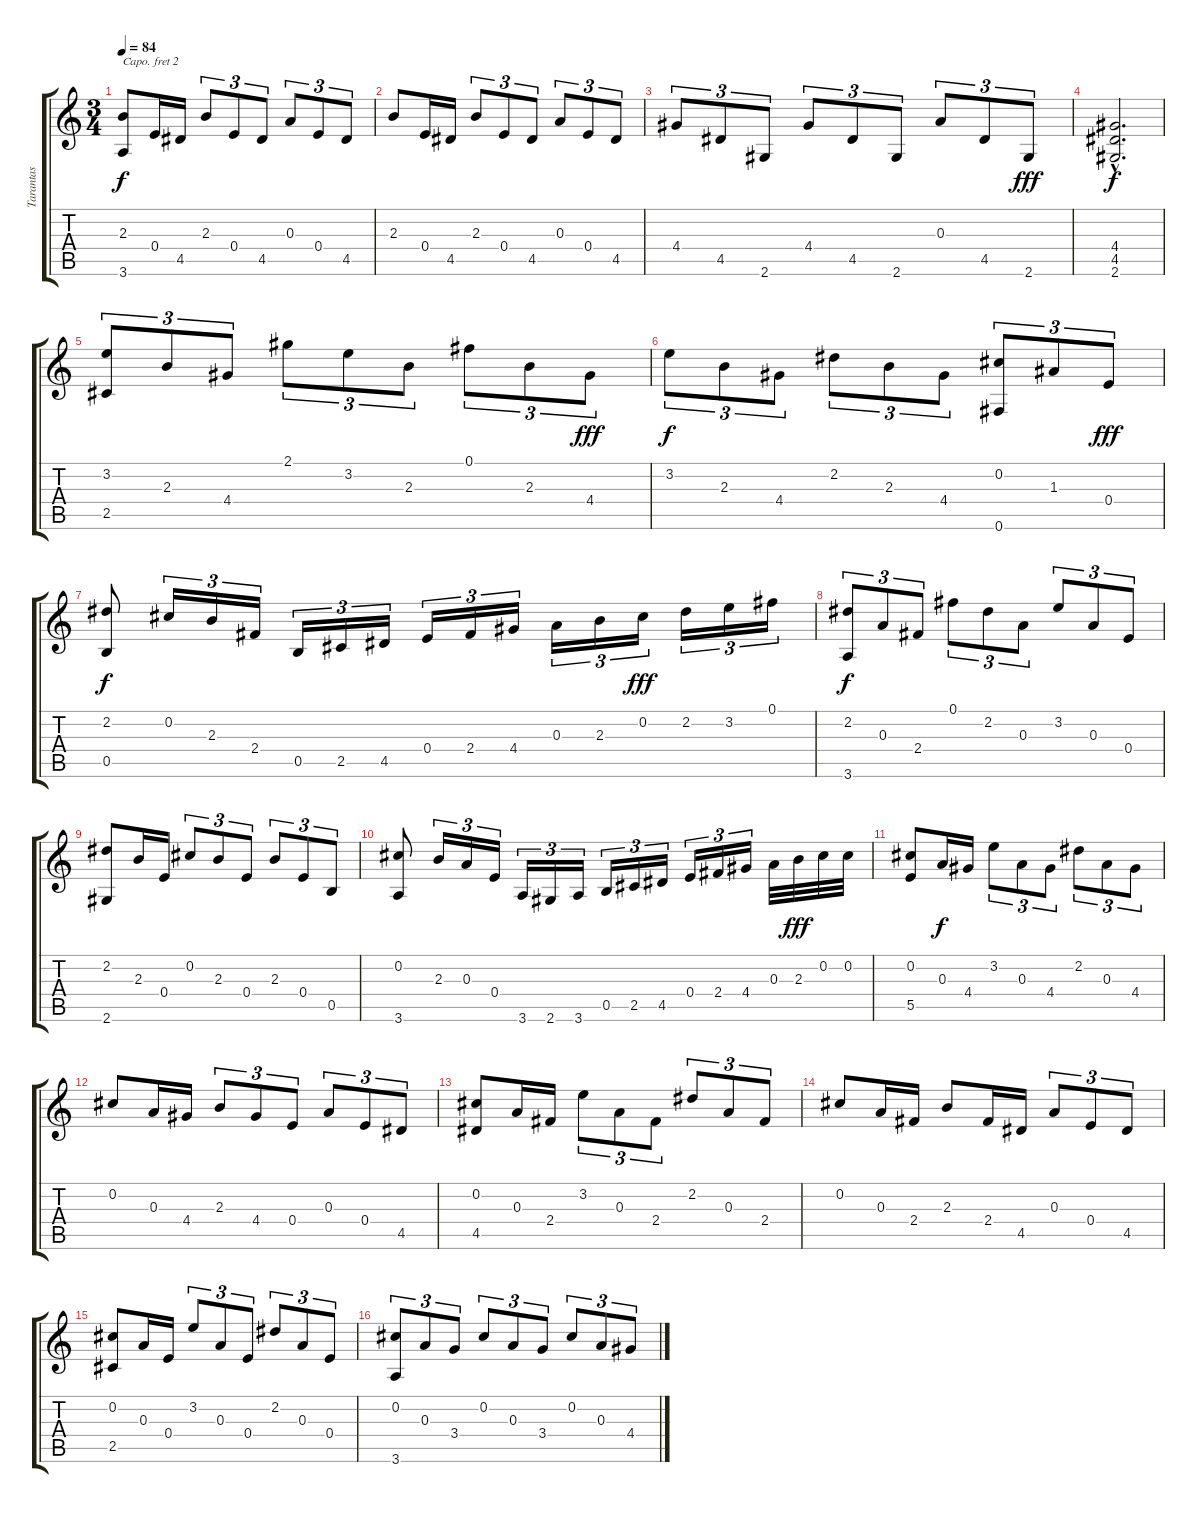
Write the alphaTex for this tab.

\track ("Tarantas" "Tarantas") {instrument acousticguitarnylon}
\staff {score tabs}
\capo 2
\tuning (E4 B3 G3 D3 A2 E2) {hide}
\ts (3 4)
\tempo 84
\clef g2
\ks c
(2.3 3.6).8{dy f} 0.4.16 4.5.16 2.3.8{tu (3 2)} 0.4.8{tu (3 2)} 4.5.8{tu (3 2)} 0.3.8{tu (3 2)} 0.4.8{tu (3 2)} 4.5.8{tu (3 2)} |
2.3.8 0.4.16 4.5.16 2.3.8{tu (3 2)} 0.4.8{tu (3 2)} 4.5.8{tu (3 2)} 0.3.8{tu (3 2)} 0.4.8{tu (3 2)} 4.5.8{tu (3 2)} |
4.4.8{tu (3 2)} 4.5.8{tu (3 2)} 2.6.8{tu (3 2)} 4.4.8{tu (3 2)} 4.5.8{tu (3 2)} 2.6.8{tu (3 2)} 0.3.8{tu (3 2)} 4.5.8{tu (3 2)} 2.6.8{tu (3 2) dy fff} |
(4.4{hac} 4.5{hac} 2.6{hac}).2{d dy f} |
(3.2 2.5).8{tu (3 2)} 2.3.8{tu (3 2)} 4.4.8{tu (3 2)} 2.1.8{tu (3 2)} 3.2.8{tu (3 2)} 2.3.8{tu (3 2)} 0.1.8{tu (3 2)} 2.3.8{tu (3 2)} 4.4.8{tu (3 2) dy fff} |
3.2.8{tu (3 2) dy f} 2.3.8{tu (3 2)} 4.4.8{tu (3 2)} 2.2.8{tu (3 2)} 2.3.8{tu (3 2)} 4.4.8{tu (3 2)} (0.2 0.6).8{tu (3 2)} 1.3.8{tu (3 2)} 0.4.8{tu (3 2) dy fff} |
(2.2 0.5).8{dy f} 0.2.16{tu (3 2)} 2.3.16{tu (3 2)} 2.4.16{tu (3 2)} 0.5.16{tu (3 2)} 2.5.16{tu (3 2)} 4.5.16{tu (3 2)} 0.4.16{tu (3 2)} 2.4.16{tu (3 2)} 4.4.16{tu (3 2)} 0.3.16{tu (3 2)} 2.3.16{tu (3 2)} 0.2.16{tu (3 2) dy fff} 2.2.16{tu (3 2)} 3.2.16{tu (3 2)} 0.1.16{tu (3 2)} |
(2.2 3.6).8{tu (3 2) dy f} 0.3.8{tu (3 2)} 2.4.8{tu (3 2)} 0.1.8{tu (3 2)} 2.2.8{tu (3 2)} 0.3.8{tu (3 2)} 3.2.8{tu (3 2)} 0.3.8{tu (3 2)} 0.4.8{tu (3 2)} |
(2.2 2.6).8 2.3.16 0.4.16 0.2.8{tu (3 2)} 2.3.8{tu (3 2)} 0.4.8{tu (3 2)} 2.3.8{tu (3 2)} 0.4.8{tu (3 2)} 0.5.8{tu (3 2)} |
(0.2 3.6).8 2.3.16{tu (3 2)} 0.3.16{tu (3 2)} 0.4.16{tu (3 2)} 3.6.16{tu (3 2)} 2.6.16{tu (3 2)} 3.6.16{tu (3 2)} 0.5.16{tu (3 2)} 2.5.16{tu (3 2)} 4.5.16{tu (3 2)} 0.4.16{tu (3 2)} 2.4.16{tu (3 2)} 4.4.16{tu (3 2)} 0.3.32 2.3.32{dy fff} 0.2.32 0.2.32 |
(0.2 5.5).8 0.3.16{dy f} 4.4.16 3.2.8{tu (3 2)} 0.3.8{tu (3 2)} 4.4.8{tu (3 2)} 2.2.8{tu (3 2)} 0.3.8{tu (3 2)} 4.4.8{tu (3 2)} |
0.2.8 0.3.16 4.4.16 2.3.8{tu (3 2)} 4.4.8{tu (3 2)} 0.4.8{tu (3 2)} 0.3.8{tu (3 2)} 0.4.8{tu (3 2)} 4.5.8{tu (3 2)} |
(0.2 4.5).8 0.3.16 2.4.16 3.2.8{tu (3 2)} 0.3.8{tu (3 2)} 2.4.8{tu (3 2)} 2.2.8{tu (3 2)} 0.3.8{tu (3 2)} 2.4.8{tu (3 2)} |
0.2.8 0.3.16 2.4.16 2.3.8 2.4.16 4.5.16 0.3.8{tu (3 2)} 0.4.8{tu (3 2)} 4.5.8{tu (3 2)} |
(0.2 2.5).8 0.3.16 0.4.16 3.2.8{tu (3 2)} 0.3.8{tu (3 2)} 0.4.8{tu (3 2)} 2.2.8{tu (3 2)} 0.3.8{tu (3 2)} 0.4.8{tu (3 2)} |
(0.2 3.6).8{tu (3 2)} 0.3.8{tu (3 2)} 3.4.8{tu (3 2)} 0.2.8{tu (3 2)} 0.3.8{tu (3 2)} 3.4.8{tu (3 2)} 0.2.8{tu (3 2)} 0.3.8{tu (3 2)} 4.4.8{tu (3 2)}
